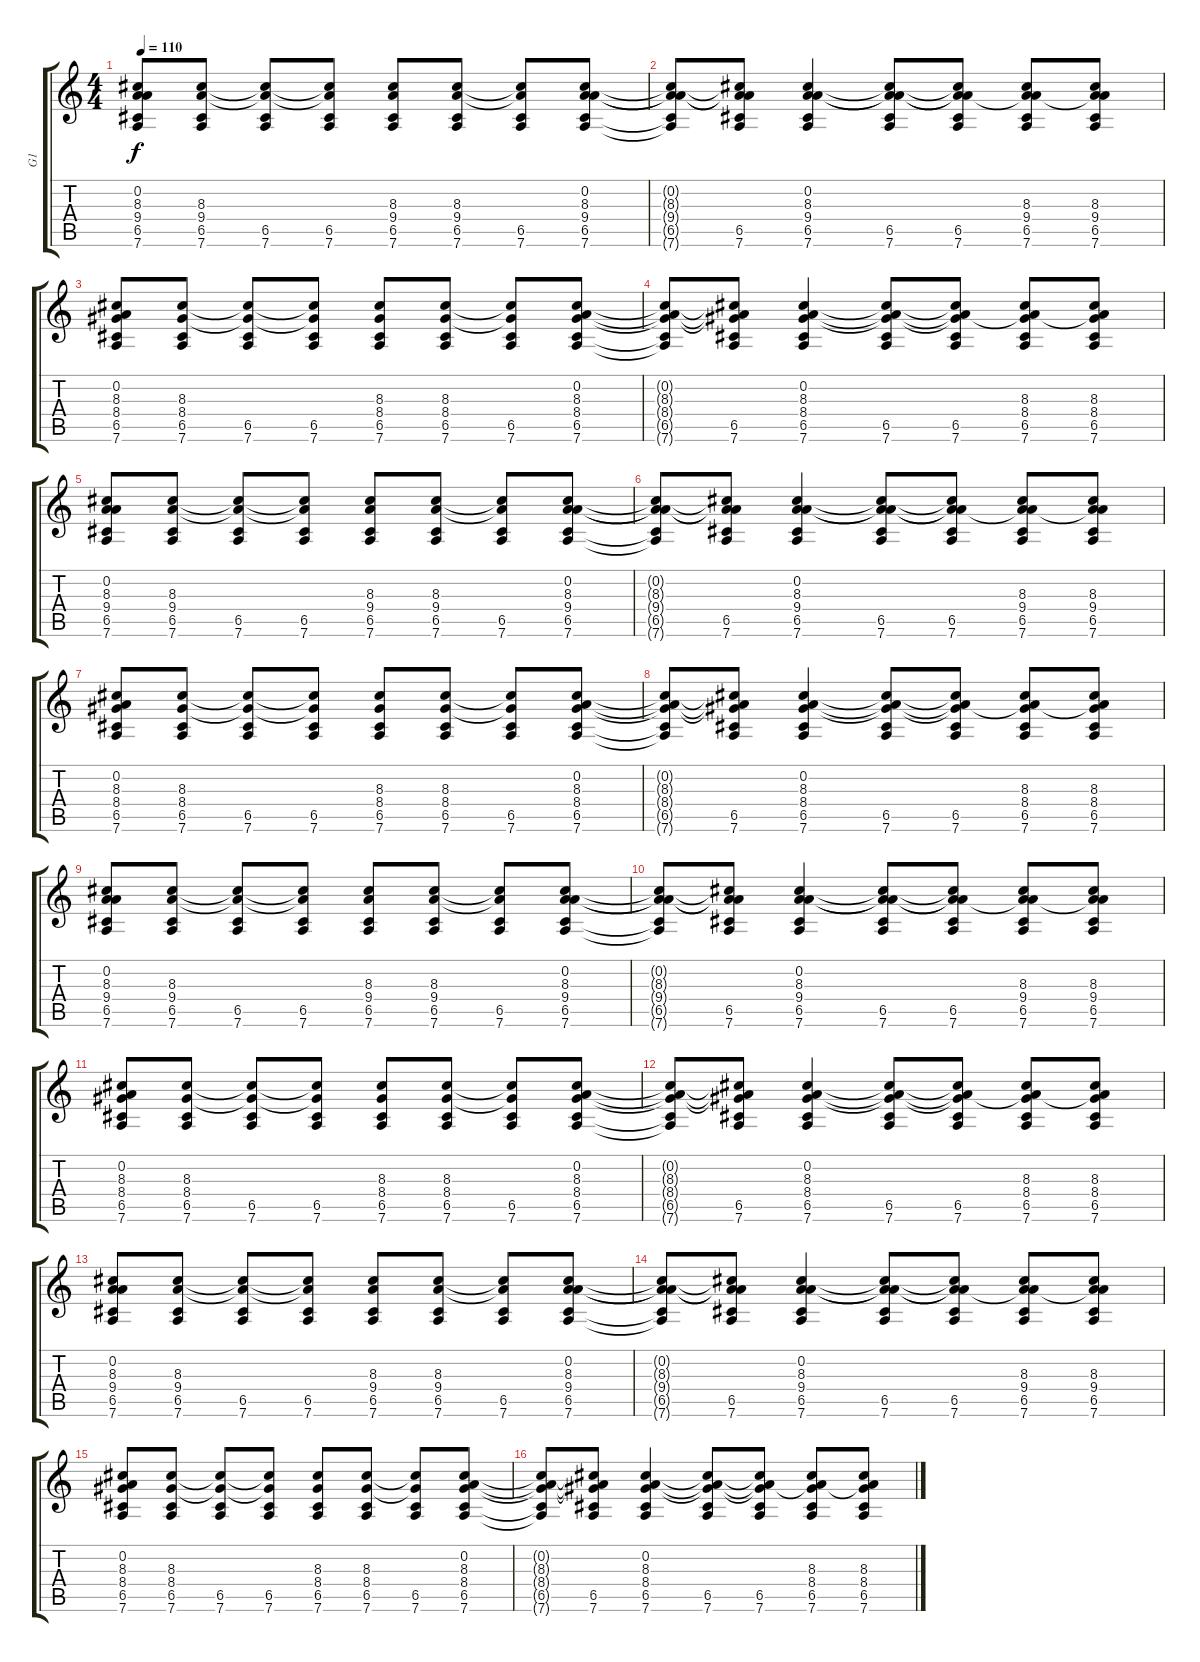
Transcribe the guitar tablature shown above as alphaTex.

\track ("G1" "G1") {instrument electricguitarjazz}
\staff {score tabs}
\tuning (D4 A3 F3 C3 G2 D2) {hide}
\ts (4 4)
\tempo 110
\clef g2
\ks c
(0.2 8.3 9.4 6.5 7.6).8{dy f} (8.3 9.4 6.5 7.6).8 (8.3{t} 9.4{t} 6.5 7.6).8 (8.3{t} 9.4{t} 6.5 7.6).8 (8.3 9.4 6.5 7.6).8 (8.3 9.4 6.5 7.6).8 (8.3{t} 9.4{t} 6.5 7.6).8 (0.2 8.3 9.4 6.5 7.6).8 |
(0.2{t} 8.3{t} 9.4{t} 6.5{t} 7.6{t}).8 (0.2{t} 8.3{t} 9.4{t} 6.5 7.6).8 (0.2 8.3 9.4 6.5 7.6).4 (0.2{t} 8.3{t} 9.4{t} 6.5 7.6).8 (0.2{t} 8.3{t} 9.4{t} 6.5 7.6).8 (0.2{t} 8.3 9.4 6.5 7.6).8 (0.2{t} 8.3 9.4 6.5 7.6).8 |
(0.2 8.3 8.4 6.5 7.6).8 (8.3 8.4 6.5 7.6).8 (8.3{t} 8.4{t} 6.5 7.6).8 (8.3{t} 8.4{t} 6.5 7.6).8 (8.3 8.4 6.5 7.6).8 (8.3 8.4 6.5 7.6).8 (8.3{t} 8.4{t} 6.5 7.6).8 (0.2 8.3 8.4 6.5 7.6).8 |
(0.2{t} 8.3{t} 8.4{t} 6.5{t} 7.6{t}).8 (0.2{t} 8.3{t} 8.4{t} 6.5 7.6).8 (0.2 8.3 8.4 6.5 7.6).4 (0.2{t} 8.3{t} 8.4{t} 6.5 7.6).8 (0.2{t} 8.3{t} 8.4{t} 6.5 7.6).8 (0.2{t} 8.3 8.4 6.5 7.6).8 (0.2{t} 8.3 8.4 6.5 7.6).8 |
(0.2 8.3 9.4 6.5 7.6).8{instrument distortionguitar} (8.3 9.4 6.5 7.6).8 (8.3{t} 9.4{t} 6.5 7.6).8 (8.3{t} 9.4{t} 6.5 7.6).8 (8.3 9.4 6.5 7.6).8 (8.3 9.4 6.5 7.6).8 (8.3{t} 9.4{t} 6.5 7.6).8 (0.2 8.3 9.4 6.5 7.6).8 |
(0.2{t} 8.3{t} 9.4{t} 6.5{t} 7.6{t}).8 (0.2{t} 8.3{t} 9.4{t} 6.5 7.6).8 (0.2 8.3 9.4 6.5 7.6).4 (0.2{t} 8.3{t} 9.4{t} 6.5 7.6).8 (0.2{t} 8.3{t} 9.4{t} 6.5 7.6).8 (0.2{t} 8.3 9.4 6.5 7.6).8 (0.2{t} 8.3 9.4 6.5 7.6).8 |
(0.2 8.3 8.4 6.5 7.6).8 (8.3 8.4 6.5 7.6).8 (8.3{t} 8.4{t} 6.5 7.6).8 (8.3{t} 8.4{t} 6.5 7.6).8 (8.3 8.4 6.5 7.6).8 (8.3 8.4 6.5 7.6).8 (8.3{t} 8.4{t} 6.5 7.6).8 (0.2 8.3 8.4 6.5 7.6).8 |
(0.2{t} 8.3{t} 8.4{t} 6.5{t} 7.6{t}).8 (0.2{t} 8.3{t} 8.4{t} 6.5 7.6).8 (0.2 8.3 8.4 6.5 7.6).4 (0.2{t} 8.3{t} 8.4{t} 6.5 7.6).8 (0.2{t} 8.3{t} 8.4{t} 6.5 7.6).8 (0.2{t} 8.3 8.4 6.5 7.6).8 (0.2{t} 8.3 8.4 6.5 7.6).8 |
(0.2 8.3 9.4 6.5 7.6).8 (8.3 9.4 6.5 7.6).8 (8.3{t} 9.4{t} 6.5 7.6).8 (8.3{t} 9.4{t} 6.5 7.6).8 (8.3 9.4 6.5 7.6).8 (8.3 9.4 6.5 7.6).8 (8.3{t} 9.4{t} 6.5 7.6).8 (0.2 8.3 9.4 6.5 7.6).8 |
(0.2{t} 8.3{t} 9.4{t} 6.5{t} 7.6{t}).8 (0.2{t} 8.3{t} 9.4{t} 6.5 7.6).8 (0.2 8.3 9.4 6.5 7.6).4 (0.2{t} 8.3{t} 9.4{t} 6.5 7.6).8 (0.2{t} 8.3{t} 9.4{t} 6.5 7.6).8 (0.2{t} 8.3 9.4 6.5 7.6).8 (0.2{t} 8.3 9.4 6.5 7.6).8 |
(0.2 8.3 8.4 6.5 7.6).8 (8.3 8.4 6.5 7.6).8 (8.3{t} 8.4{t} 6.5 7.6).8 (8.3{t} 8.4{t} 6.5 7.6).8 (8.3 8.4 6.5 7.6).8 (8.3 8.4 6.5 7.6).8 (8.3{t} 8.4{t} 6.5 7.6).8 (0.2 8.3 8.4 6.5 7.6).8 |
(0.2{t} 8.3{t} 8.4{t} 6.5{t} 7.6{t}).8 (0.2{t} 8.3{t} 8.4{t} 6.5 7.6).8 (0.2 8.3 8.4 6.5 7.6).4 (0.2{t} 8.3{t} 8.4{t} 6.5 7.6).8 (0.2{t} 8.3{t} 8.4{t} 6.5 7.6).8 (0.2{t} 8.3 8.4 6.5 7.6).8 (0.2{t} 8.3 8.4 6.5 7.6).8 |
(0.2 8.3 9.4 6.5 7.6).8 (8.3 9.4 6.5 7.6).8 (8.3{t} 9.4{t} 6.5 7.6).8 (8.3{t} 9.4{t} 6.5 7.6).8 (8.3 9.4 6.5 7.6).8 (8.3 9.4 6.5 7.6).8 (8.3{t} 9.4{t} 6.5 7.6).8 (0.2 8.3 9.4 6.5 7.6).8 |
(0.2{t} 8.3{t} 9.4{t} 6.5{t} 7.6{t}).8 (0.2{t} 8.3{t} 9.4{t} 6.5 7.6).8 (0.2 8.3 9.4 6.5 7.6).4 (0.2{t} 8.3{t} 9.4{t} 6.5 7.6).8 (0.2{t} 8.3{t} 9.4{t} 6.5 7.6).8 (0.2{t} 8.3 9.4 6.5 7.6).8 (0.2{t} 8.3 9.4 6.5 7.6).8 |
(0.2 8.3 8.4 6.5 7.6).8 (8.3 8.4 6.5 7.6).8 (8.3{t} 8.4{t} 6.5 7.6).8 (8.3{t} 8.4{t} 6.5 7.6).8 (8.3 8.4 6.5 7.6).8 (8.3 8.4 6.5 7.6).8 (8.3{t} 8.4{t} 6.5 7.6).8 (0.2 8.3 8.4 6.5 7.6).8 |
(0.2{t} 8.3{t} 8.4{t} 6.5{t} 7.6{t}).8 (0.2{t} 8.3{t} 8.4{t} 6.5 7.6).8 (0.2 8.3 8.4 6.5 7.6).4 (0.2{t} 8.3{t} 8.4{t} 6.5 7.6).8 (0.2{t} 8.3{t} 8.4{t} 6.5 7.6).8 (0.2{t} 8.3 8.4 6.5 7.6).8 (0.2{t} 8.3 8.4 6.5 7.6).8
